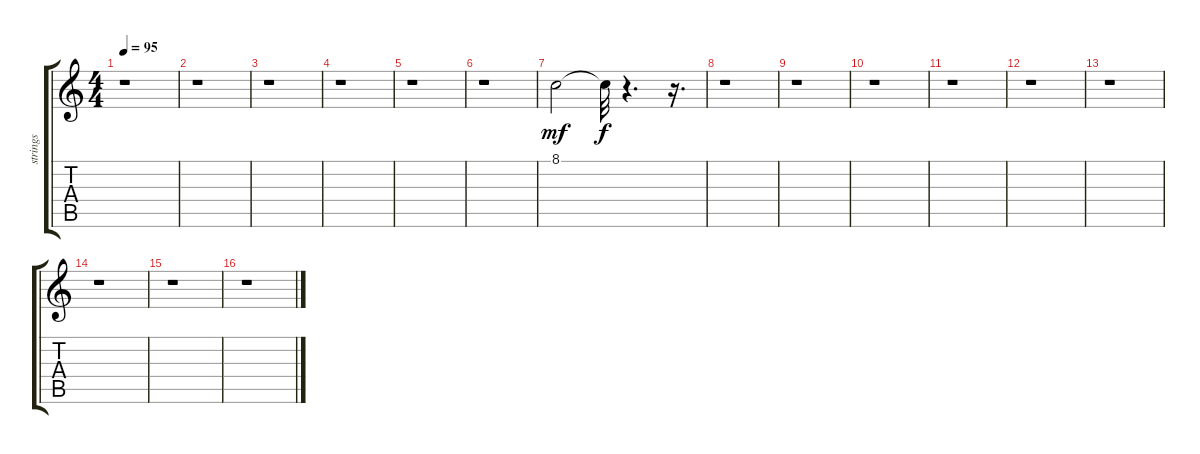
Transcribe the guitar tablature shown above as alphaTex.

\track ("strings" "strings") {instrument stringensemble1}
\staff {score tabs}
\tuning (E4 B3 G3 D3 A2 E2) {hide}
\ts (4 4)
\tempo 95
\clef g2
\ks c
r.1{dy f} |
r.1 |
r.1 |
r.1 |
r.1 |
r.1 |
8.1.2{dy mf} 8.1{t}.32{dy f} r.4{d} r.16{d} |
r.1 |
r.1 |
r.1 |
r.1 |
r.1 |
r.1 |
r.1 |
r.1 |
r.1
